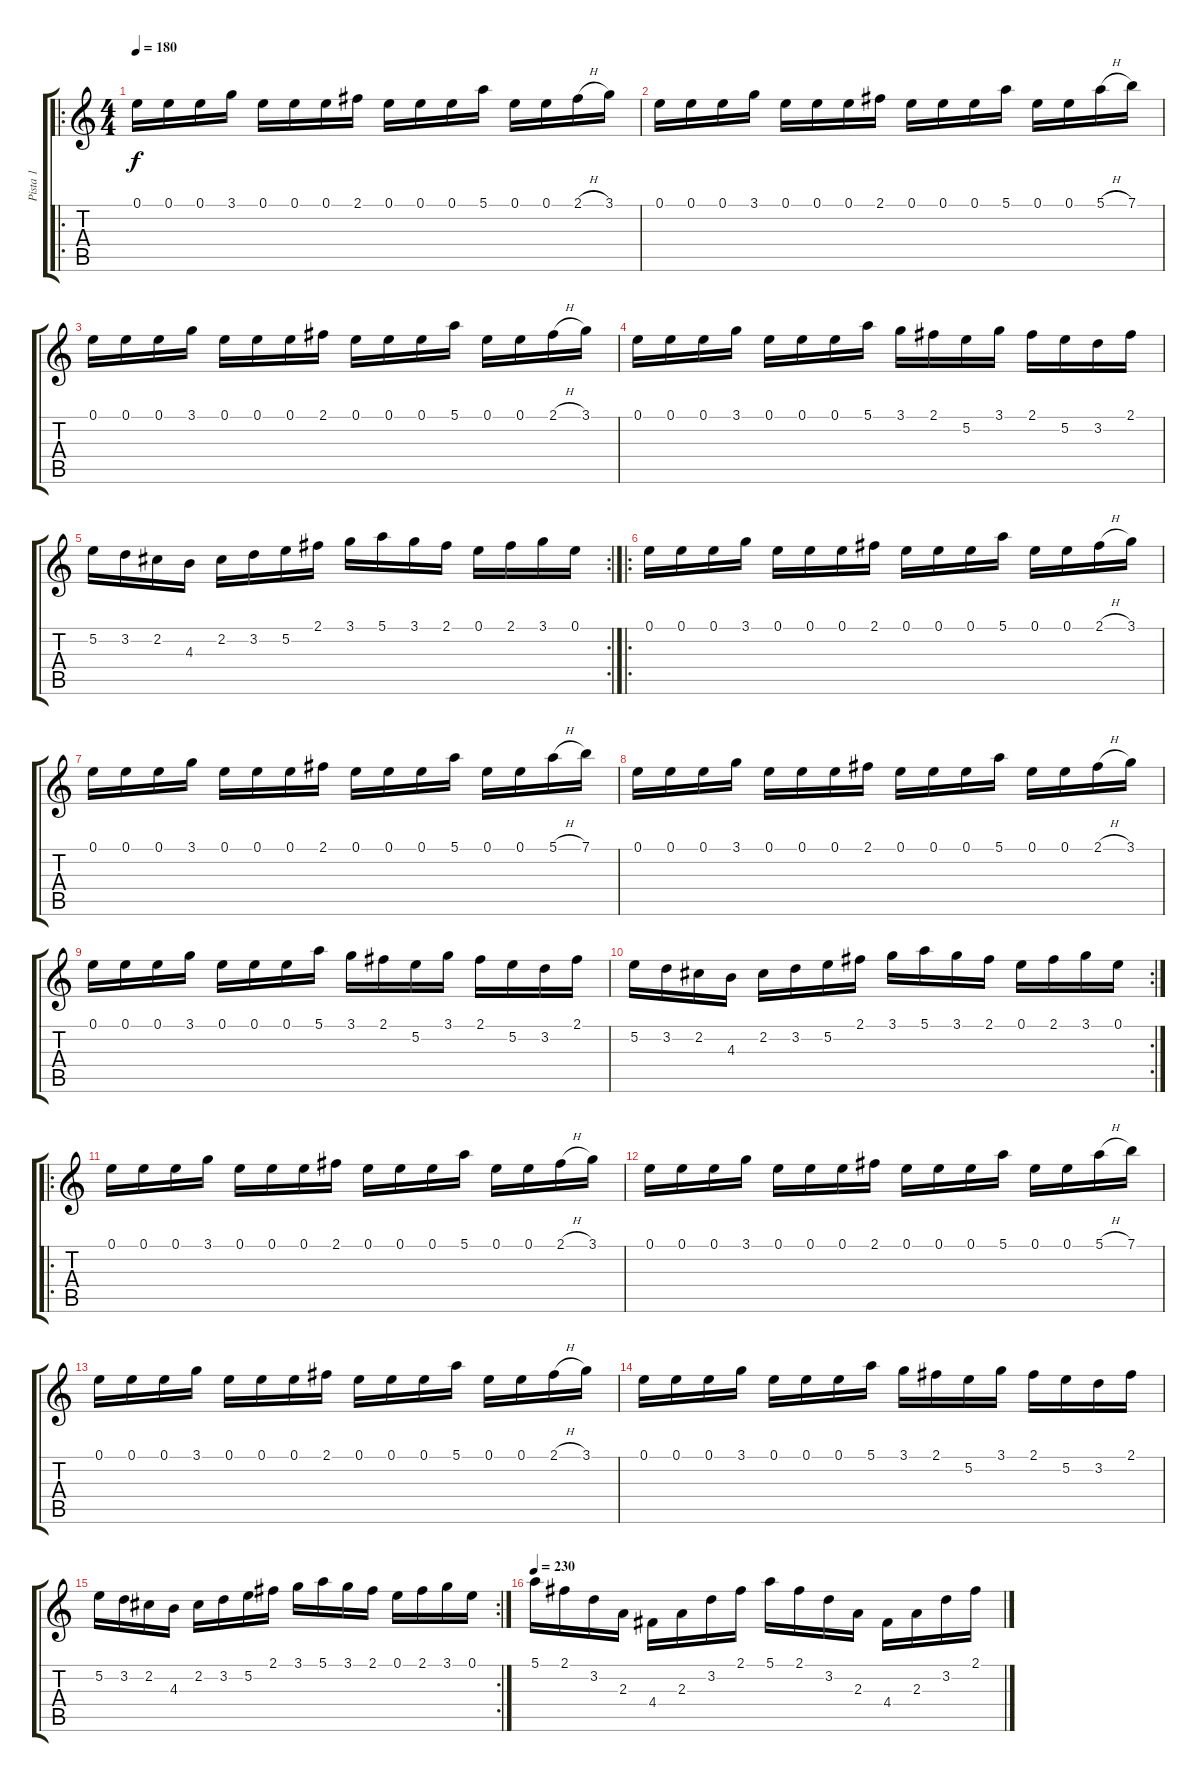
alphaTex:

\track ("Pista 1" "Pista 1") {instrument distortionguitar}
\staff {score tabs}
\tuning (E4 B3 G3 D3 A2 E2) {hide}
\ro
\ts (4 4)
\tempo 180
\clef g2
\ks c
0.1.16{dy f instrument distortionguitar} 0.1.16 0.1.16 3.1.16 0.1.16 0.1.16 0.1.16 2.1.16 0.1.16 0.1.16 0.1.16 5.1.16 0.1.16 0.1.16 2.1{h}.16 3.1.16 |
0.1.16 0.1.16 0.1.16 3.1.16 0.1.16 0.1.16 0.1.16 2.1.16 0.1.16 0.1.16 0.1.16 5.1.16 0.1.16 0.1.16 5.1{h}.16 7.1.16 |
0.1.16 0.1.16 0.1.16 3.1.16 0.1.16 0.1.16 0.1.16 2.1.16 0.1.16 0.1.16 0.1.16 5.1.16 0.1.16 0.1.16 2.1{h}.16 3.1.16 |
0.1.16 0.1.16 0.1.16 3.1.16 0.1.16 0.1.16 0.1.16 5.1.16 3.1.16 2.1.16 5.2.16 3.1.16 2.1.16 5.2.16 3.2.16 2.1.16 |
\rc 2
5.2.16 3.2.16 2.2.16 4.3.16 2.2.16 3.2.16 5.2.16 2.1.16 3.1.16 5.1.16 3.1.16 2.1.16 0.1.16 2.1.16 3.1.16 0.1.16 |
\ro
0.1.16 0.1.16 0.1.16 3.1.16 0.1.16 0.1.16 0.1.16 2.1.16 0.1.16 0.1.16 0.1.16 5.1.16 0.1.16 0.1.16 2.1{h}.16 3.1.16 |
0.1.16 0.1.16 0.1.16 3.1.16 0.1.16 0.1.16 0.1.16 2.1.16 0.1.16 0.1.16 0.1.16 5.1.16 0.1.16 0.1.16 5.1{h}.16 7.1.16 |
0.1.16 0.1.16 0.1.16 3.1.16 0.1.16 0.1.16 0.1.16 2.1.16 0.1.16 0.1.16 0.1.16 5.1.16 0.1.16 0.1.16 2.1{h}.16 3.1.16 |
0.1.16 0.1.16 0.1.16 3.1.16 0.1.16 0.1.16 0.1.16 5.1.16 3.1.16 2.1.16 5.2.16 3.1.16 2.1.16 5.2.16 3.2.16 2.1.16 |
\rc 2
5.2.16 3.2.16 2.2.16 4.3.16 2.2.16 3.2.16 5.2.16 2.1.16 3.1.16 5.1.16 3.1.16 2.1.16 0.1.16 2.1.16 3.1.16 0.1.16 |
\ro
0.1.16 0.1.16 0.1.16 3.1.16 0.1.16 0.1.16 0.1.16 2.1.16 0.1.16 0.1.16 0.1.16 5.1.16 0.1.16 0.1.16 2.1{h}.16 3.1.16 |
0.1.16 0.1.16 0.1.16 3.1.16 0.1.16 0.1.16 0.1.16 2.1.16 0.1.16 0.1.16 0.1.16 5.1.16 0.1.16 0.1.16 5.1{h}.16 7.1.16 |
0.1.16 0.1.16 0.1.16 3.1.16 0.1.16 0.1.16 0.1.16 2.1.16 0.1.16 0.1.16 0.1.16 5.1.16 0.1.16 0.1.16 2.1{h}.16 3.1.16 |
0.1.16 0.1.16 0.1.16 3.1.16 0.1.16 0.1.16 0.1.16 5.1.16 3.1.16 2.1.16 5.2.16 3.1.16 2.1.16 5.2.16 3.2.16 2.1.16 |
\rc 2
5.2.16 3.2.16 2.2.16 4.3.16 2.2.16 3.2.16 5.2.16 2.1.16 3.1.16 5.1.16 3.1.16 2.1.16 0.1.16 2.1.16 3.1.16 0.1.16 |
\tempo 230
5.1.16 2.1.16 3.2.16 2.3.16 4.4.16 2.3.16 3.2.16 2.1.16 5.1.16 2.1.16 3.2.16 2.3.16 4.4.16 2.3.16 3.2.16 2.1.16
